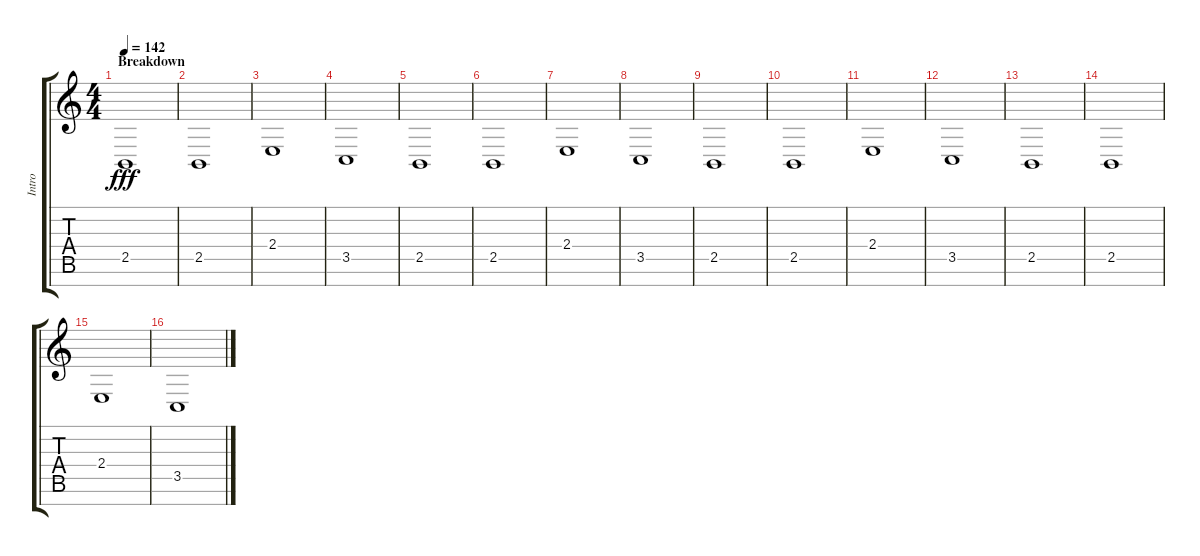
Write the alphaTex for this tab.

\track ("Intro" "Intro") {instrument churchorgan}
\staff {score tabs}
\tuning (E4 B3 G3 D3 A2 E2 B1) {hide}
\ts (4 4)
\section ("" "Breakdown")
\tempo 142
\clef g2
\ks c
2.5.1{dy fff} |
2.5.1 |
2.4.1 |
3.5.1 |
2.5.1 |
2.5.1 |
2.4.1 |
3.5.1 |
2.5.1 |
2.5.1 |
2.4.1 |
3.5.1 |
2.5.1 |
2.5.1 |
2.4.1 |
3.5.1
